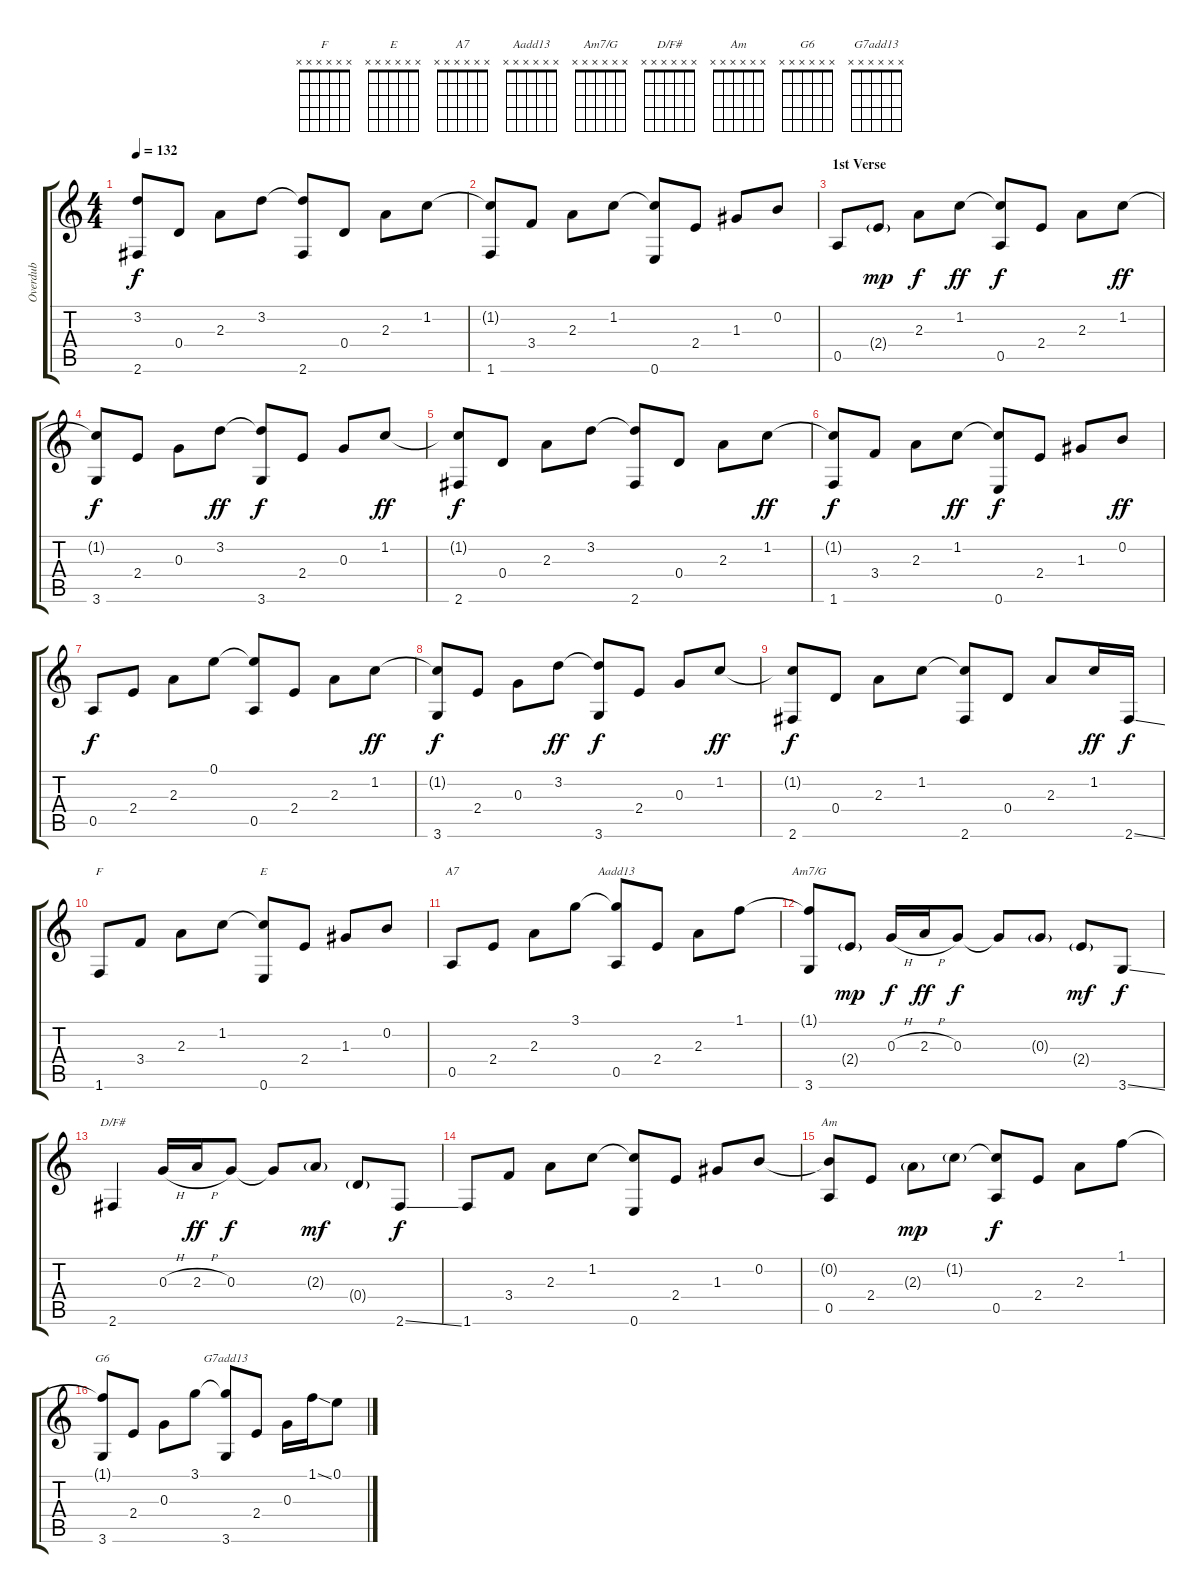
\track ("Overdub" "Overdub") {instrument fretlessbass}
\staff {score tabs}
\tuning (E4 B3 G3 D3 A2 E2) {hide}
\chord ("F" x x x x x x) {firstfret 0}
\chord ("E" x x x x x x) {firstfret 0}
\chord ("A7" x x x x x x) {firstfret 0}
\chord ("Aadd13" x x x x x x) {firstfret 0}
\chord ("Am7/G" x x x x x x) {firstfret 0}
\chord ("D/F#" x x x x x x) {firstfret 0}
\chord ("Am" x x x x x x) {firstfret 0}
\chord ("G6" x x x x x x) {firstfret 0}
\chord ("G7add13" x x x x x x) {firstfret 0}
\ts (4 4)
\tempo 132
\clef g2
\ks c
(3.2{t} 2.6).8{dy f} 0.4.8 2.3.8 3.2.8 (3.2{t} 2.6).8 0.4.8 2.3.8 1.2.8 |
(1.2{t} 1.6).8 3.4.8 2.3.8 1.2.8 (1.2{t} 0.6).8 2.4.8 1.3.8 0.2.8 |
\section ("" "1st Verse")
0.5.8 2.4{g}.8{dy mp} 2.3.8{dy f} 1.2.8{dy ff} (1.2{t} 0.5).8{dy f} 2.4.8 2.3.8 1.2.8{dy ff} |
(1.2{t} 3.6).8{dy f} 2.4.8 0.3.8 3.2.8{dy ff} (3.2{t} 3.6).8{dy f} 2.4.8 0.3.8 1.2.8{dy ff} |
(1.2{t} 2.6).8{dy f} 0.4.8 2.3.8 3.2.8 (3.2{t} 2.6).8 0.4.8 2.3.8 1.2.8{dy ff} |
(1.2{t} 1.6).8{dy f} 3.4.8 2.3.8 1.2.8{dy ff} (1.2{t} 0.6).8{dy f} 2.4.8 1.3.8 0.2.8{dy ff} |
0.5.8{dy f} 2.4.8 2.3.8 0.1.8 (0.1{t} 0.5).8 2.4.8 2.3.8 1.2.8{dy ff} |
(1.2{t} 3.6).8{dy f} 2.4.8 0.3.8 3.2.8{dy ff} (3.2{t} 3.6).8{dy f} 2.4.8 0.3.8 1.2.8{dy ff} |
(1.2{t} 2.6).8{dy f} 0.4.8 2.3.8 1.2.8 (1.2{t} 2.6).8 0.4.8 2.3.8 1.2.16{dy ff} 2.6{ss}.16{dy f} |
1.6.8{ch "F"} 3.4.8 2.3.8 1.2.8 (1.2{t} 0.6).8{ch "E"} 2.4.8 1.3.8 0.2.8 |
0.5.8{ch "A7"} 2.4.8 2.3.8 3.1.8 (3.1{t} 0.5).8{ch "Aadd13"} 2.4.8 2.3.8 1.1.8 |
(1.1{t} 3.6).8{ch "Am7/G"} 2.4{g}.8{dy mp} 0.3{h}.16{dy f} 2.3{h}.16{dy ff} 0.3.8{dy f} 0.3{t}.8 0.3{g}.8 2.4{g}.8{dy mf} 3.6{ss}.8{dy f} |
2.6.4{ch "D/F#"} 0.3{h}.16 2.3{h}.16{dy ff} 0.3.8{dy f} 0.3{t}.8 2.3{g}.8{dy mf} 0.4{g}.8 2.6{ss}.8{dy f} |
1.6.8 3.4.8 2.3.8 1.2.8 (1.2{t} 0.6).8 2.4.8 1.3.8 0.2.8 |
(0.2{t} 0.5).8{ch "Am"} 2.4.8 2.3{g}.8{dy mp} 1.2{g}.8 (1.2{t} 0.5).8{dy f} 2.4.8 2.3.8 1.1.8 |
(1.1{t} 3.6).8{ch "G6"} 2.4.8 0.3.8 3.1.8 (3.1{t} 3.6).8{ch "G7add13"} 2.4.8 0.3.16 1.1{ss}.16 0.1.8
